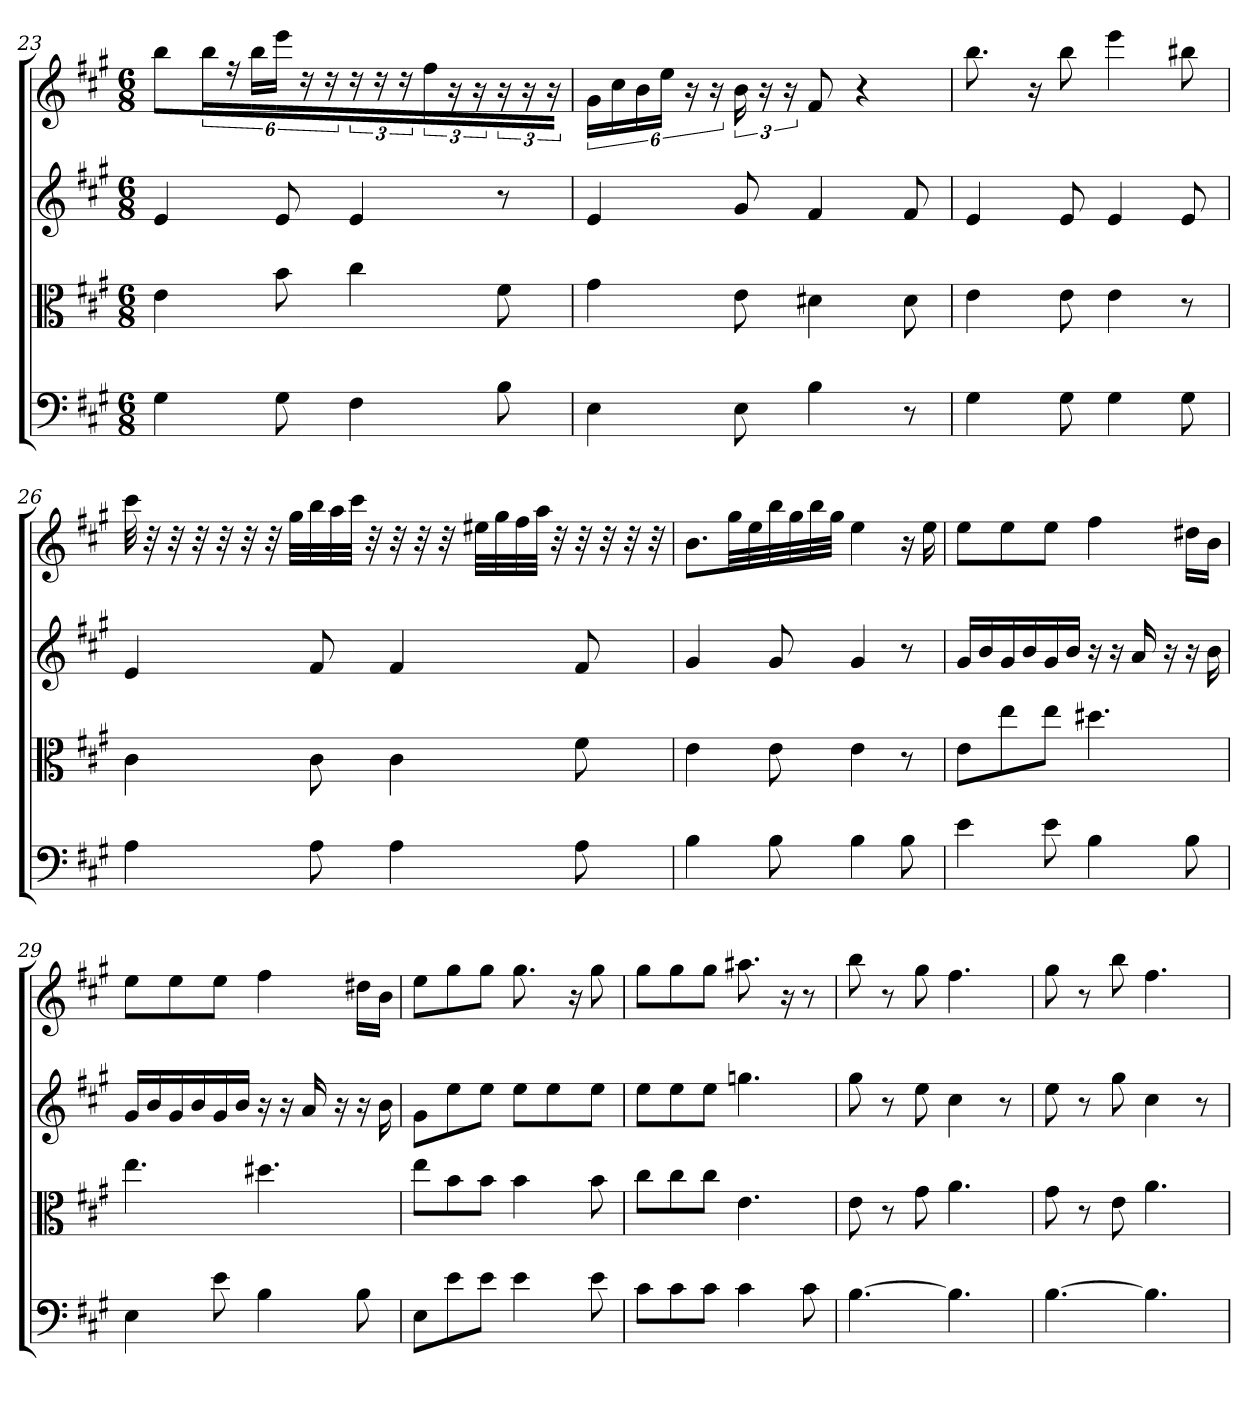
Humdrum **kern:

**kern	**kern	**kern	**kern
*part4	*part3	*part2	*part1
*staff4	*staff3	*staff2	*staff1
*clefF4	*clefC3	*clefG2	*clefG2
*k[f#c#g#]	*k[f#c#g#]	*k[f#c#g#]	*k[f#c#g#]
*A:	*A:	*A:	*A:
*M6/8	*M6/8	*M6/8	*M6/8
=23	=23	=23	=23
4G#	4e	4e	8bb\L
.	.	.	24bb\Jk
.	.	.	24r
.	.	.	24bb\LL
8G#	8b	8e	24eee\JJ
.	.	.	24r
.	.	.	24r
4F#	4cc#	4e	24r
.	.	.	24r
.	.	.	24r
.	.	.	24ff#
.	.	.	24r
.	.	.	24r
8B	8f#	8r	24r
.	.	.	24r
.	.	.	24r
=24	=24	=24	=24
4E	4g#	4e	24g#\LL
.	.	.	24cc#\
.	.	.	24b\
.	.	.	24ee\JJ
.	.	.	24r
.	.	.	24r
8E	8e	8g#	24b
.	.	.	24r
.	.	.	24r
4B	4d#X	4f#	8f#
.	.	.	4r
8r	8d#	8f#	.
=25	=25	=25	=25
4G#	4e	4e	8.bb
.	.	.	16r
8G#	8e	8e	8bb
4G#	4e	4e	4eee
8G#	8r	8e	8bb#X
=26	=26	=26	=26
4A	4c#	4e	32ccc#
.	.	.	32r
.	.	.	32r
.	.	.	32r
.	.	.	32r
.	.	.	32r
.	.	.	32r
.	.	.	32gg#\LLL
8A	8c#	8f#	32bb\
.	.	.	32aa\
.	.	.	32ccc#\JJJ
.	.	.	32r
4A	4c#	4f#	32r
.	.	.	32r
.	.	.	32r
.	.	.	32ee#X\LLL
.	.	.	32gg#\
.	.	.	32ff#\
.	.	.	32aa\JJJ
.	.	.	32r
8A	8f#	8f#	32r
.	.	.	32r
.	.	.	32r
.	.	.	32r
=27	=27	=27	=27
4B	4e	4g#	8.b\L
.	.	.	32gg#\LL
.	.	.	32ee\
8B	8e	8g#	32bb\
.	.	.	32gg#\
.	.	.	32bb\
.	.	.	32gg#\JJJ
4B	4e	4g#	4ee
8B	8r	8r	16r
.	.	.	16ee
=28	=28	=28	=28
4e	8e\L	16g#/LL	8ee\L
.	.	16b/	.
.	8ee\	16g#/	8ee\
.	.	16b/	.
8e	8ee\J	16g#/	8ee\J
.	.	16b/JJ	.
4B	4.dd#X	16r	4ff#
.	.	16r	.
.	.	16a	.
.	.	16r	.
8B	.	16r	16dd#X\LL
.	.	16b	16b\JJ
=29	=29	=29	=29
4E	4.ee	16g#/LL	8ee\L
.	.	16b/	.
.	.	16g#/	8ee\
.	.	16b/	.
8e	.	16g#/	8ee\J
.	.	16b/JJ	.
4B	4.dd#X	16r	4ff#
.	.	16r	.
.	.	16a	.
.	.	16r	.
8B	.	16r	16dd#X\LL
.	.	16b	16b\JJ
=30	=30	=30	=30
8E\L	8ee\L	8g#\L	8ee\L
8e\	8b\	8ee\	8gg#\
8e\J	8b\J	8ee\J	8gg#\J
4e	4b	8ee\L	8.gg#
.	.	8ee\	.
.	.	.	16r
8e	8b	8ee\J	8gg#
=31	=31	=31	=31
8c#\L	8cc#\L	8ee\L	8gg#\L
8c#\	8cc#\	8ee\	8gg#\
8c#\J	8cc#\J	8ee\J	8gg#\J
4c#	4.e	4.ggn	8.aa#X
.	.	.	16r
8c#	.	.	8r
=32	=32	=32	=32
[4.B	8e	8gg#	8bb
.	8r	8r	8r
.	8g#	8ee	8gg#
4.B]	4.a	4cc#	4.ff#
.	.	8r	.
=33	=33	=33	=33
[4.B	8g#	8ee	8gg#
.	8r	8r	8r
.	8e	8gg#	8bb
4.B]	4.a	4cc#	4.ff#
.	.	8r	.
=	=	=	=
*-	*-	*-	*-
